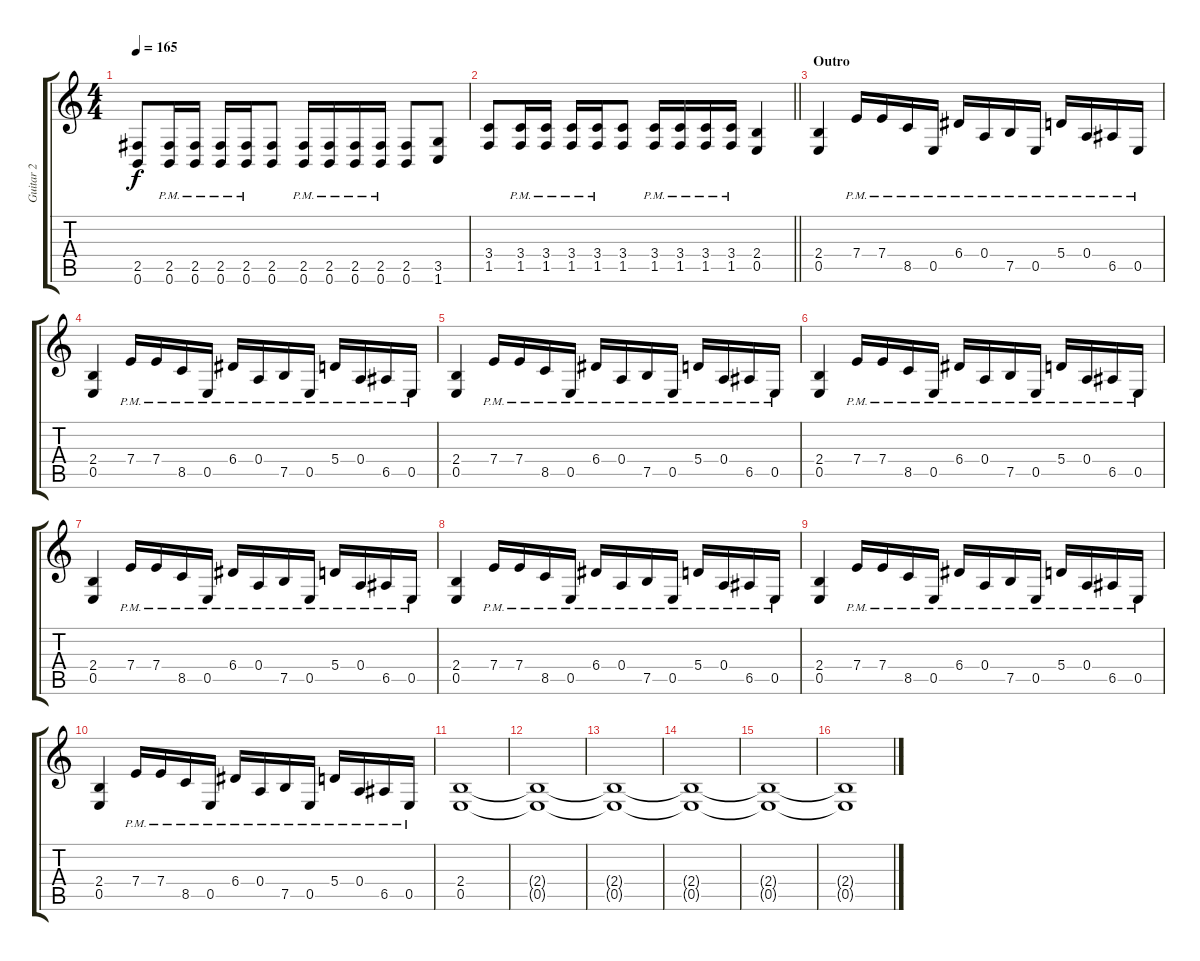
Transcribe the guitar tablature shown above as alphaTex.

\track ("Guitar 2" "Guitar 2") {instrument overdrivenguitar}
\staff {score tabs}
\tuning (B3 G3 D3 A2 E2 B1) {hide}
\ts (4 4)
\tempo 165
\clef g2
\ks c
(2.5 0.6).8{dy f} (2.5{pm} 0.6{pm}).16 (2.5{pm} 0.6{pm}).16 (2.5{pm} 0.6{pm}).16 (2.5{pm} 0.6{pm}).16 (2.5 0.6).8 (2.5{pm} 0.6{pm}).16 (2.5{pm} 0.6{pm}).16 (2.5{pm} 0.6{pm}).16 (2.5{pm} 0.6{pm}).16 (2.5 0.6).8 (3.5 1.6).8 |
\barLineRight lightlight
(3.4 1.5).8 (3.4{pm} 1.5{pm}).16 (3.4{pm} 1.5{pm}).16 (3.4{pm} 1.5{pm}).16 (3.4{pm} 1.5{pm}).16 (3.4 1.5).8 (3.4{pm} 1.5{pm}).16 (3.4{pm} 1.5{pm}).16 (3.4{pm} 1.5{pm}).16 (3.4{pm} 1.5{pm}).16 (2.4 0.5).4 |
\section ("" "Outro")
(2.4 0.5).4 7.4{pm}.16 7.4{pm}.16 8.5{pm}.16 0.5{pm}.16 6.4{pm}.16 0.4{pm}.16 7.5{pm}.16 0.5{pm}.16 5.4{pm}.16 0.4{pm}.16 6.5{pm}.16 0.5{pm}.16 |
(2.4 0.5).4 7.4{pm}.16 7.4{pm}.16 8.5{pm}.16 0.5{pm}.16 6.4{pm}.16 0.4{pm}.16 7.5{pm}.16 0.5{pm}.16 5.4{pm}.16 0.4{pm}.16 6.5{pm}.16 0.5{pm}.16 |
(2.4 0.5).4 7.4{pm}.16 7.4{pm}.16 8.5{pm}.16 0.5{pm}.16 6.4{pm}.16 0.4{pm}.16 7.5{pm}.16 0.5{pm}.16 5.4{pm}.16 0.4{pm}.16 6.5{pm}.16 0.5{pm}.16 |
(2.4 0.5).4 7.4{pm}.16 7.4{pm}.16 8.5{pm}.16 0.5{pm}.16 6.4{pm}.16 0.4{pm}.16 7.5{pm}.16 0.5{pm}.16 5.4{pm}.16 0.4{pm}.16 6.5{pm}.16 0.5{pm}.16 |
(2.4 0.5).4 7.4{pm}.16 7.4{pm}.16 8.5{pm}.16 0.5{pm}.16 6.4{pm}.16 0.4{pm}.16 7.5{pm}.16 0.5{pm}.16 5.4{pm}.16 0.4{pm}.16 6.5{pm}.16 0.5{pm}.16 |
(2.4 0.5).4 7.4{pm}.16 7.4{pm}.16 8.5{pm}.16 0.5{pm}.16 6.4{pm}.16 0.4{pm}.16 7.5{pm}.16 0.5{pm}.16 5.4{pm}.16 0.4{pm}.16 6.5{pm}.16 0.5{pm}.16 |
(2.4 0.5).4 7.4{pm}.16 7.4{pm}.16 8.5{pm}.16 0.5{pm}.16 6.4{pm}.16 0.4{pm}.16 7.5{pm}.16 0.5{pm}.16 5.4{pm}.16 0.4{pm}.16 6.5{pm}.16 0.5{pm}.16 |
(2.4 0.5).4 7.4{pm}.16 7.4{pm}.16 8.5{pm}.16 0.5{pm}.16 6.4{pm}.16 0.4{pm}.16 7.5{pm}.16 0.5{pm}.16 5.4{pm}.16 0.4{pm}.16 6.5{pm}.16 0.5{pm}.16 |
(2.4 0.5).1 |
(2.4{t} 0.5{t}).1 |
(2.4{t} 0.5{t}).1 |
(2.4{t} 0.5{t}).1 |
(2.4{t} 0.5{t}).1 |
(2.4{t} 0.5{t}).1
